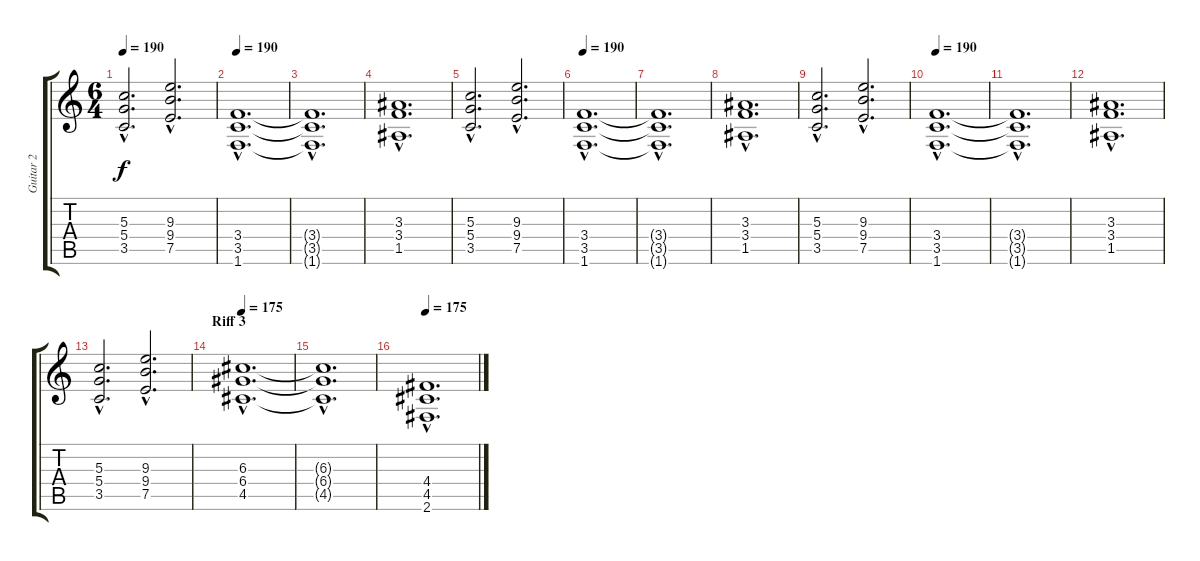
\track ("Guitar 2" "Guitar 2") {instrument overdrivenguitar}
\staff {score tabs}
\tuning (E4 B3 G3 D3 A2 E2) {hide}
\ts (6 4)
\tempo 190
\clef g2
\ks c
(5.3{hac} 5.4{hac} 3.5{hac}).2{d dy f} (9.3{hac} 9.4{hac} 7.5{hac}).2{d} |
\tempo 190
(3.4{hac} 3.5{hac} 1.6{hac}).1{d} |
(3.4{hac t} 3.5{hac t} 1.6{hac t}).1{d} |
(3.3{hac} 3.4{hac} 1.5{hac}).1{d} |
(5.3{hac} 5.4{hac} 3.5{hac}).2{d} (9.3{hac} 9.4{hac} 7.5{hac}).2{d} |
\tempo 190
(3.4{hac} 3.5{hac} 1.6{hac}).1{d} |
(3.4{hac t} 3.5{hac t} 1.6{hac t}).1{d} |
(3.3{hac} 3.4{hac} 1.5{hac}).1{d} |
(5.3{hac} 5.4{hac} 3.5{hac}).2{d} (9.3{hac} 9.4{hac} 7.5{hac}).2{d} |
\tempo 190
(3.4{hac} 3.5{hac} 1.6{hac}).1{d} |
(3.4{hac t} 3.5{hac t} 1.6{hac t}).1{d} |
(3.3{hac} 3.4{hac} 1.5{hac}).1{d} |
(5.3{hac} 5.4{hac} 3.5{hac}).2{d} (9.3{hac} 9.4{hac} 7.5{hac}).2{d} |
\section ("" "Riff 3")
\tempo 175
(6.3{hac} 6.4{hac} 4.5{hac}).1{d} |
(6.3{hac t} 6.4{hac t} 4.5{hac t}).1{d} |
\tempo 175
(4.4{hac} 4.5{hac} 2.6{hac}).1{d}
